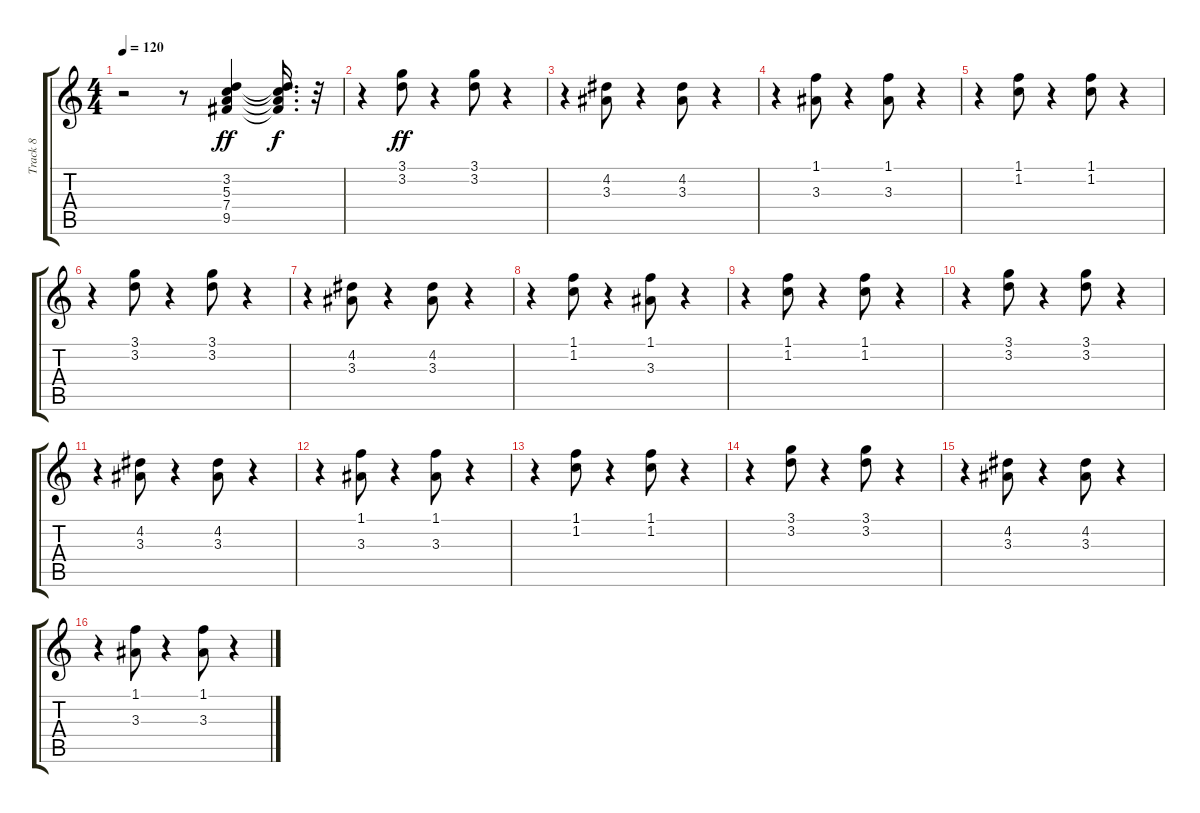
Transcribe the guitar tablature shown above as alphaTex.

\track ("Track 8" "Track 8") {instrument electricguitarmuted}
\staff {score tabs}
\tuning (E4 B3 G3 D3 A2 E2) {hide}
\ts (4 4)
\tempo 120
\clef g2
\ks c
r.2{dy f} r.8 (3.2 5.3 7.4 9.5).4{dy ff} (3.2{t} 5.3{t} 7.4{t} 9.5{t}).16{d dy f} r.32 |
r.4 (3.1 3.2).8{dy ff} r.4 (3.1 3.2).8 r.4 |
r.4 (4.2 3.3).8 r.4 (4.2 3.3).8 r.4 |
r.4 (1.1 3.3).8 r.4 (1.1 3.3).8 r.4 |
r.4 (1.1 1.2).8 r.4 (1.1 1.2).8 r.4 |
r.4 (3.1 3.2).8 r.4 (3.1 3.2).8 r.4 |
r.4 (4.2 3.3).8 r.4 (4.2 3.3).8 r.4 |
r.4 (1.1 1.2).8 r.4 (1.1 3.3).8 r.4 |
r.4 (1.1 1.2).8 r.4 (1.1 1.2).8 r.4 |
r.4 (3.1 3.2).8 r.4 (3.1 3.2).8 r.4 |
r.4 (4.2 3.3).8 r.4 (4.2 3.3).8 r.4 |
r.4 (1.1 3.3).8 r.4 (1.1 3.3).8 r.4 |
r.4 (1.1 1.2).8 r.4 (1.1 1.2).8 r.4 |
r.4 (3.1 3.2).8 r.4 (3.1 3.2).8 r.4 |
r.4 (4.2 3.3).8 r.4 (4.2 3.3).8 r.4 |
r.4 (1.1 3.3).8 r.4 (1.1 3.3).8 r.4
